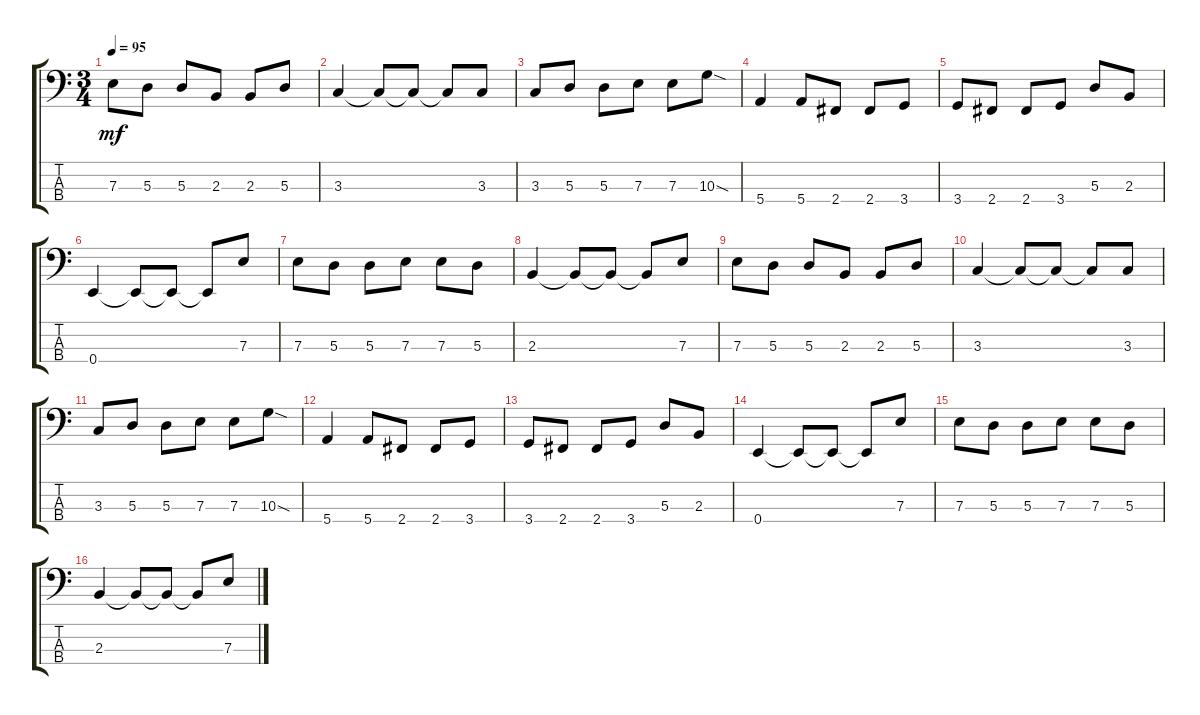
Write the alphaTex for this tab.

\track "" {instrument electricbassfinger}
\staff {score tabs}
\tuning (G2 D2 A1 E1) {hide}
\ts (3 4)
\tempo 95
\clef f4
\ks c
7.3.8{dy mf} 5.3.8 5.3.8 2.3.8 2.3.8 5.3.8 |
3.3.4 3.3{t}.8 3.3{t}.8 3.3{t}.8 3.3.8 |
3.3.8 5.3.8 5.3.8 7.3.8 7.3.8 10.3{sod}.8 |
5.4.4 5.4.8 2.4.8 2.4.8 3.4.8 |
3.4.8 2.4.8 2.4.8 3.4.8 5.3.8 2.3.8 |
0.4.4 0.4{t}.8 0.4{t}.8 0.4{t}.8 7.3.8 |
7.3.8 5.3.8 5.3.8 7.3.8 7.3.8 5.3.8 |
2.3.4 2.3{t}.8 2.3{t}.8 2.3{t}.8 7.3.8 |
7.3.8 5.3.8 5.3.8 2.3.8 2.3.8 5.3.8 |
3.3.4 3.3{t}.8 3.3{t}.8 3.3{t}.8 3.3.8 |
3.3.8 5.3.8 5.3.8 7.3.8 7.3.8 10.3{sod}.8 |
5.4.4 5.4.8 2.4.8 2.4.8 3.4.8 |
3.4.8 2.4.8 2.4.8 3.4.8 5.3.8 2.3.8 |
0.4.4 0.4{t}.8 0.4{t}.8 0.4{t}.8 7.3.8 |
7.3.8 5.3.8 5.3.8 7.3.8 7.3.8 5.3.8 |
2.3.4 2.3{t}.8 2.3{t}.8 2.3{t}.8 7.3.8
